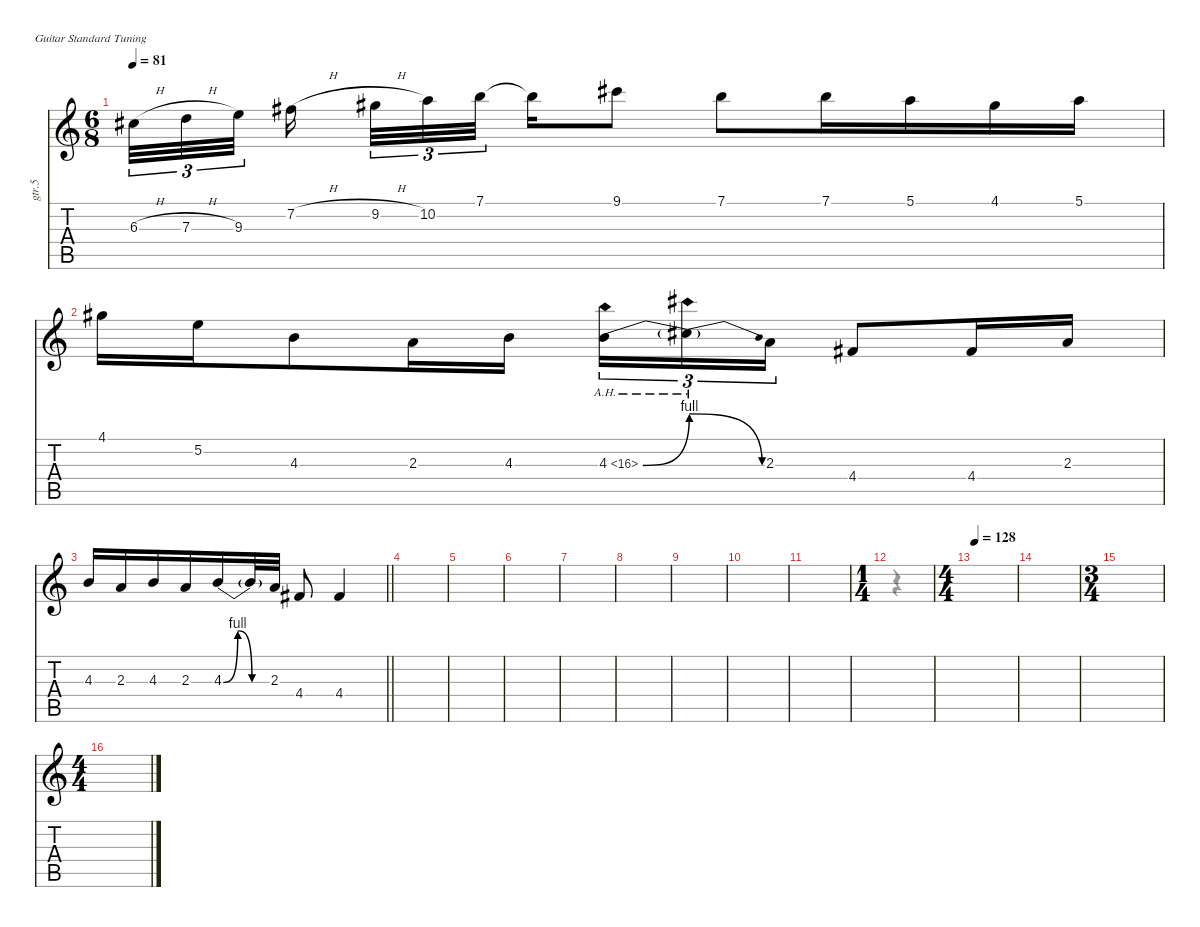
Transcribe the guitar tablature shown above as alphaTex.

\defaultSystemsLayout 4
\hideDynamics
\bracketExtendMode nobrackets
\otherSystemsTrackNameOrientation horizontal
\track ("Guitar 5" "gtr.5") {instrument distortionguitar}
\staff {score tabs}
\tuning (E4 B3 G3 D3 A2 E2)
\voice
\ts (6 8)
\tempo 81
\clef g2
\ks c
6.3{h acc #}.32{tu (3 2) dy f beam Down} 7.3{h}.32{tu (3 2) beam Down} 9.3.32{tu (3 2) beam Down} 7.2{h acc #}.16{beam Down} 9.2{h acc #}.32{tu (3 2) beam Down} 10.2.32{tu (3 2) beam Down} 7.1.32{tu (3 2) beam Down} 7.1{t}.16{beam Down} 9.1{acc #}.8{beam Down} 7.1.8{beam Down} 7.1.16{beam Down} 5.1.16{beam Down} 4.1{acc #}.16{beam Down} 5.1.16{beam Down} |
4.1{acc #}.16{beam Down} 5.2.16{beam Down} 4.3.8{beam Down} 2.3.16{beam Down} 4.3.16{beam Down} 4.3{be (bend 0 0 60 4) ah 12}.16{tu (3 2) beam Down} 4.3{be (release 0 4 60 0) ah 12 t}.16{tu (3 2) beam Down} 2.3.16{tu (3 2) beam Down} 4.4{acc #}.8{beam Up} 4.4{acc #}.16{beam Up} 2.3.16{beam Up} |
\barLineRight lightlight
4.3.16{beam Up} 2.3.16{beam Up} 4.3.16{beam Up} 2.3.16{beam Up} 4.3{be (bendrelease 0 0 30 4 30 4 60 0)}.16{beam Up} 4.3{be (hold 0 0 60 0) t}.32{beam Up} 2.3.32{beam Up} 4.4{acc #}.8{beam Up} 4.4{acc #}.4{beam Up} |
|
|
|
|
|
|
|
|
\ts (1 4)
\beaming (8 2)
|
\ts (4 4)
\beaming (8 2 2 2 2)
\tempo 128
|
|
\ts (3 4)
\beaming (8 2 2 2)
|
\ts (4 4)
\beaming (8 2 2 2 2)
\voice
\clef g2
\ottava regular
\simile none
\ks c
|
|
\barLineRight lightlight
|
|
|
|
|
|
|
|
|
r.4{dy mf beam Down} |
|
|
|
